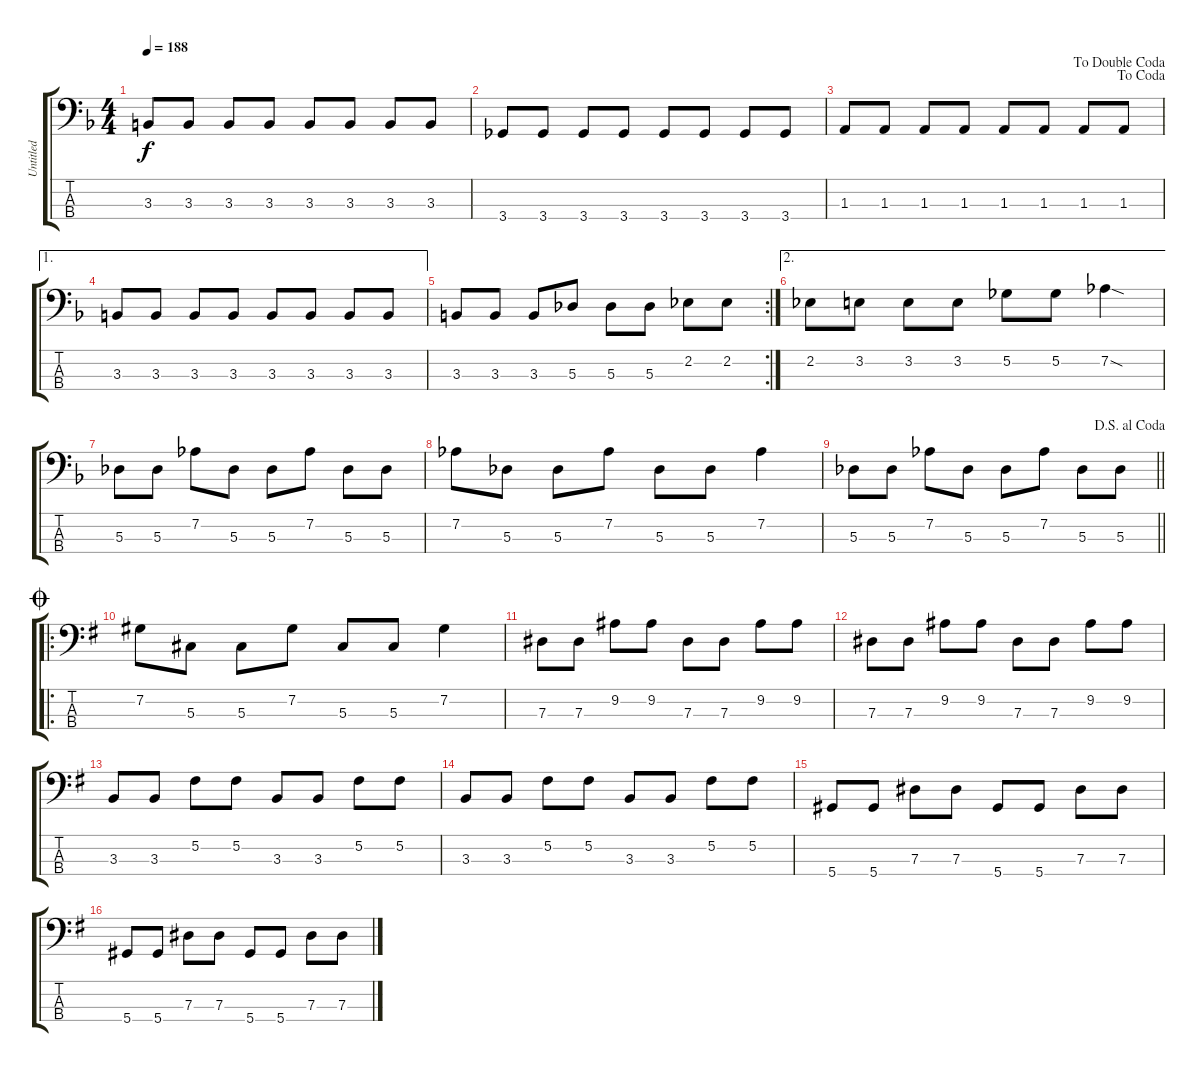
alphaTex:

\track ("Untitled" "Untitled") {instrument electricbassfinger}
\staff {score tabs}
\tuning (Gb2 Db2 Ab1 Eb1) {hide}
\ts (4 4)
\tempo 188
\clef f4
\ks f
3.3.8{dy f} 3.3.8 3.3.8 3.3.8 3.3.8 3.3.8 3.3.8 3.3.8 |
3.4.8 3.4.8 3.4.8 3.4.8 3.4.8 3.4.8 3.4.8 3.4.8 |
\jump dacoda
\jump dadoublecoda
1.3.8 1.3.8 1.3.8 1.3.8 1.3.8 1.3.8 1.3.8 1.3.8 |
\ae 1
3.3.8 3.3.8 3.3.8 3.3.8 3.3.8 3.3.8 3.3.8 3.3.8 |
\rc 2
3.3.8 3.3.8 3.3.8 5.3.8 5.3.8 5.3.8 2.2.8 2.2.8 |
\ae 2
2.2.8 3.2.8 3.2.8 3.2.8 5.2.8 5.2.8 7.2{sod}.4 |
5.3.8 5.3.8 7.2.8 5.3.8 5.3.8 7.2.8 5.3.8 5.3.8 |
7.2.8 5.3.8 5.3.8 7.2.8 5.3.8 5.3.8 7.2.4 |
\jump dalsegnoalcoda
\barLineRight lightlight
5.3.8 5.3.8 7.2.8 5.3.8 5.3.8 7.2.8 5.3.8 5.3.8 |
\ro
\jump coda
\ks g
7.2.8 5.3.8 5.3.8 7.2.8 5.3.8 5.3.8 7.2.4 |
7.3.8 7.3.8 9.2.8 9.2.8 7.3.8 7.3.8 9.2.8 9.2.8 |
7.3.8 7.3.8 9.2.8 9.2.8 7.3.8 7.3.8 9.2.8 9.2.8 |
3.3.8 3.3.8 5.2.8 5.2.8 3.3.8 3.3.8 5.2.8 5.2.8 |
3.3.8 3.3.8 5.2.8 5.2.8 3.3.8 3.3.8 5.2.8 5.2.8 |
5.4.8 5.4.8 7.3.8 7.3.8 5.4.8 5.4.8 7.3.8 7.3.8 |
5.4.8 5.4.8 7.3.8 7.3.8 5.4.8 5.4.8 7.3.8 7.3.8
